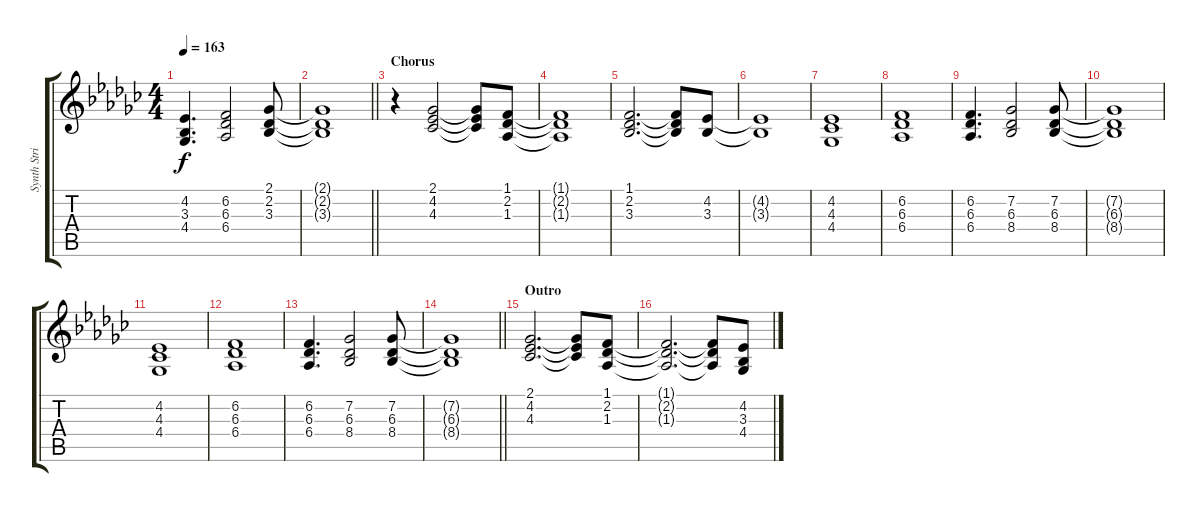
\track ("Synth Strings 1" "Synth Stri") {instrument stringensemble1}
\staff {score tabs}
\tuning (E4 B3 G3 D3 A2 E2) {hide}
\ts (4 4)
\tempo 163
\clef g2
\ks gb
(4.2 3.3 4.4).4{d dy f} (6.2 6.3 6.4).2 (2.1 2.2 3.3).8 |
\barLineRight lightlight
(2.1{t} 2.2{t} 3.3{t}).1 |
\section ("" "Chorus")
r.4 (2.1 4.2 4.3).2 (2.1{t} 4.2{t} 4.3{t}).8 (1.1 2.2 1.3).8 |
(1.1{t} 2.2{t} 1.3{t}).1 |
(1.1 2.2 3.3).2{d} (1.1{t} 2.2{t} 3.3{t}).8 (4.2 3.3).8 |
(4.2{t} 3.3{t}).1 |
(4.2 4.3 4.4).1 |
(6.2 6.3 6.4).1 |
(6.2 6.3 6.4).4{d} (7.2 6.3 8.4).2 (7.2 6.3 8.4).8 |
(7.2{t} 6.3{t} 8.4{t}).1 |
(4.2 4.3 4.4).1 |
(6.2 6.3 6.4).1 |
(6.2 6.3 6.4).4{d} (7.2 6.3 8.4).2 (7.2 6.3 8.4).8 |
\barLineRight lightlight
(7.2{t} 6.3{t} 8.4{t}).1 |
\section ("" "Outro")
(2.1 4.2 4.3).2{d} (2.1{t} 4.2{t} 4.3{t}).8 (1.1 2.2 1.3).8 |
(1.1{t} 2.2{t} 1.3{t}).2{d} (1.1{t} 2.2{t} 1.3{t}).8 (4.2 3.3 4.4).8
